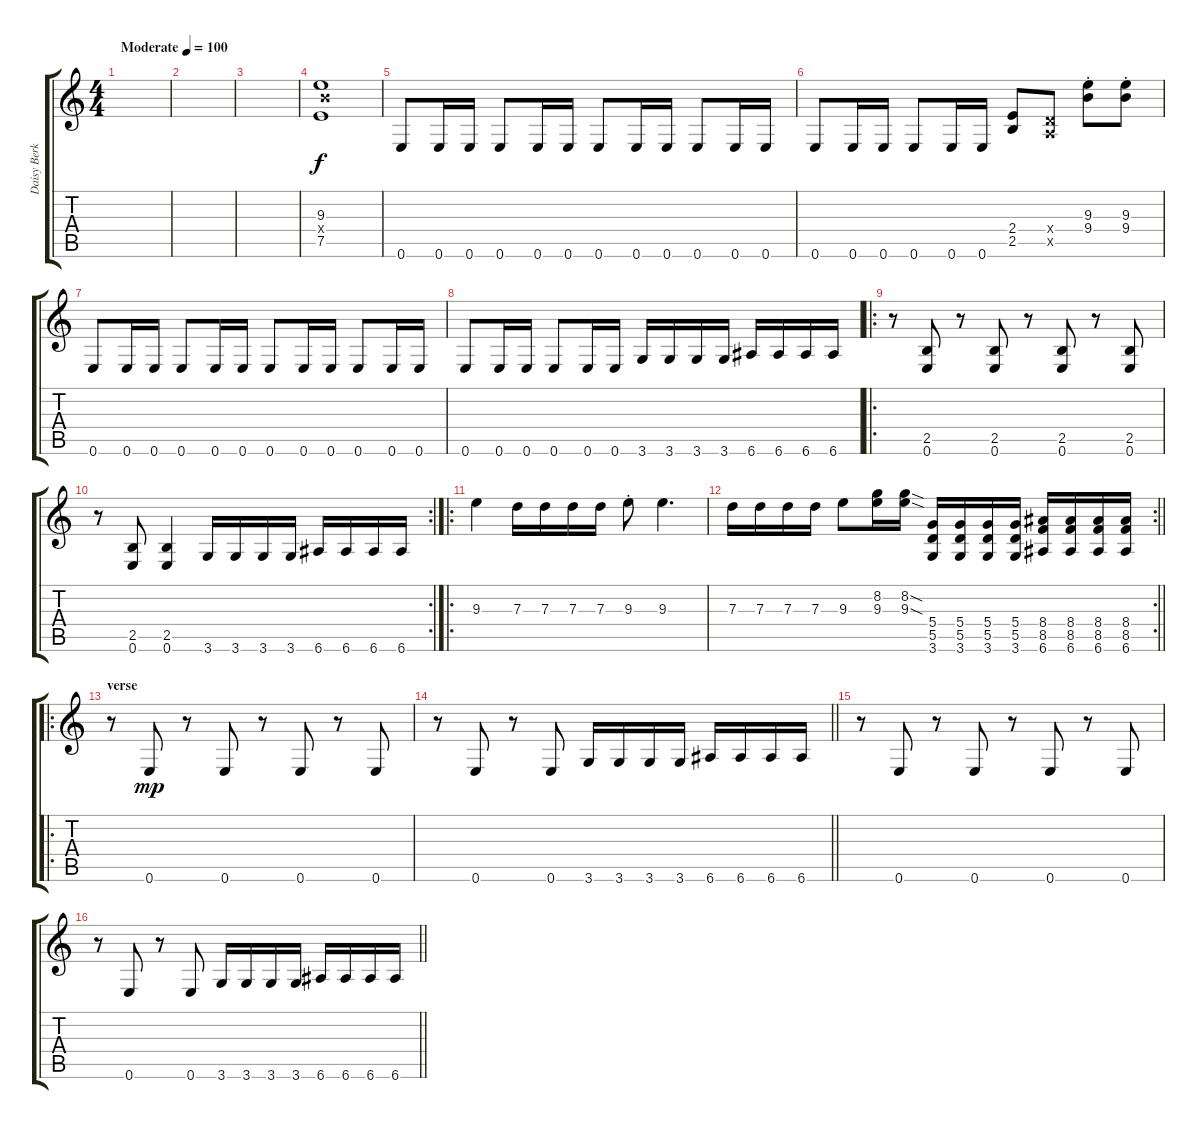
\track ("Daisy Berkowitz (guitars)" "Daisy Berk") {instrument overdrivenguitar}
\staff {score tabs}
\tuning (E4 B3 G3 D3 A2 E2) {hide}
\ts (4 4)
\tempo (100 "Moderate")
\clef g2
\ks c
|
|
|
(9.3 9.4{x} 7.5).1{volume 16} |
0.6.8 0.6.16 0.6.16 0.6.8 0.6.16 0.6.16 0.6.8 0.6.16 0.6.16 0.6.8 0.6.16 0.6.16 |
0.6.8 0.6.16 0.6.16 0.6.8 0.6.16 0.6.16 (2.4 2.5).8 (0.4{x} 0.5{x}).8 (9.3{st} 9.4{st}).8 (9.3{st} 9.4{st}).8 |
0.6.8 0.6.16 0.6.16 0.6.8 0.6.16 0.6.16 0.6.8 0.6.16 0.6.16 0.6.8 0.6.16 0.6.16 |
0.6.8 0.6.16 0.6.16 0.6.8 0.6.16 0.6.16 3.6.16 3.6.16 3.6.16 3.6.16 6.6.16 6.6.16 6.6.16 6.6.16 |
\ro
r.8 (2.5 0.6).8 r.8 (2.5 0.6).8 r.8 (2.5 0.6).8 r.8 (2.5 0.6).8 |
\rc 2
r.8 (2.5 0.6).8 (2.5 0.6).4 3.6.16 3.6.16 3.6.16 3.6.16 6.6.16 6.6.16 6.6.16 6.6.16 |
\ro
9.3.4 7.3.16 7.3.16 7.3.16 7.3.16 9.3{st}.8 9.3.4{d} |
\rc 2
\barLineRight lightlight
7.3.16 7.3.16 7.3.16 7.3.16 9.3.8 (8.2 9.3).16 (8.2{sod} 9.3{sod}).16 (5.4 5.5 3.6).16 (5.4 5.5 3.6).16 (5.4 5.5 3.6).16 (5.4 5.5 3.6).16 (8.4 8.5 6.6).16 (8.4 8.5 6.6).16 (8.4 8.5 6.6).16 (8.4 8.5 6.6).16 |
\ro
\section ("" "verse")
r.8 0.6.8{dy mp} r.8 0.6.8 r.8 0.6.8 r.8 0.6.8 |
\barLineRight lightlight
r.8 0.6.8 r.8 0.6.8 3.6.16 3.6.16 3.6.16 3.6.16 6.6.16 6.6.16 6.6.16 6.6.16 |
r.8 0.6.8 r.8 0.6.8 r.8 0.6.8 r.8 0.6.8 |
\barLineRight lightlight
r.8 0.6.8 r.8 0.6.8 3.6.16 3.6.16 3.6.16 3.6.16 6.6.16 6.6.16 6.6.16 6.6.16
